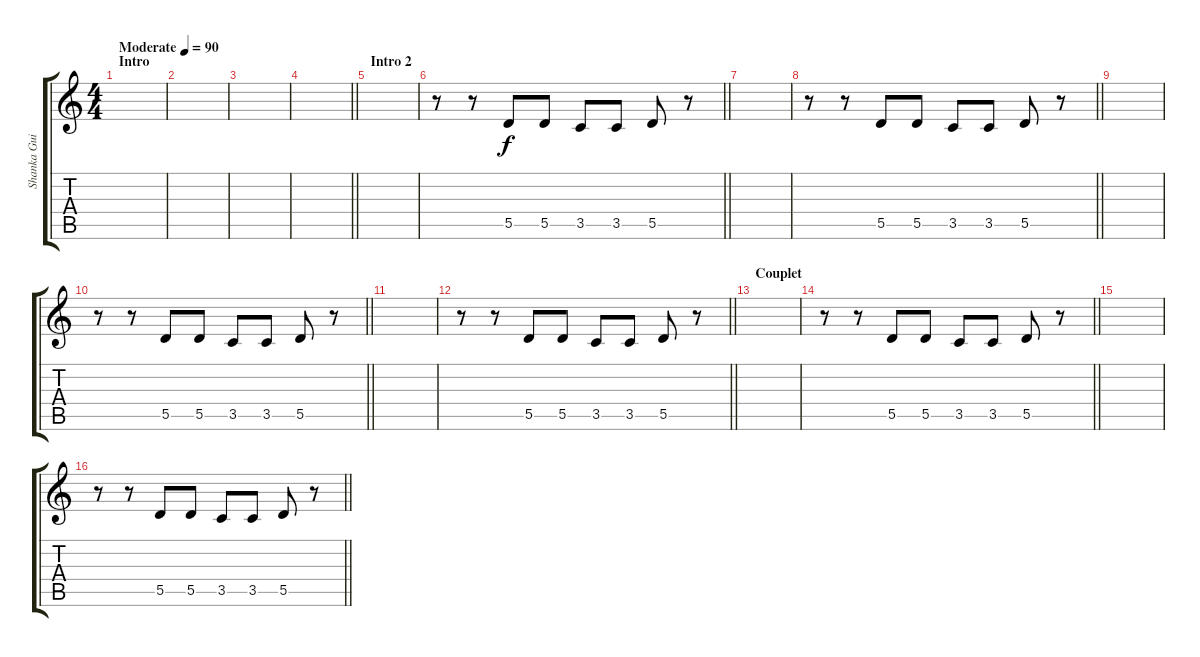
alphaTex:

\track ("Shanka Guitare 2" "Shanka Gui") {instrument acousticguitarsteel}
\staff {score tabs}
\tuning (E4 B3 G3 D3 A2 D2) {hide}
\ts (4 4)
\section ("" "Intro")
\tempo (90 "Moderate")
\clef g2
\ks c
|
|
|
\barLineRight lightlight
|
\section ("" "Intro 2")
|
\barLineRight lightlight
r.8 r.8 5.5.8 5.5.8 3.5.8 3.5.8 5.5.8 r.8 |
|
\barLineRight lightlight
r.8 r.8 5.5.8 5.5.8 3.5.8 3.5.8 5.5.8 r.8 |
|
\barLineRight lightlight
r.8 r.8 5.5.8 5.5.8 3.5.8 3.5.8 5.5.8 r.8 |
|
\barLineRight lightlight
r.8 r.8 5.5.8 5.5.8 3.5.8 3.5.8 5.5.8 r.8 |
\section ("" "Couplet")
|
\barLineRight lightlight
r.8 r.8 5.5.8 5.5.8 3.5.8 3.5.8 5.5.8 r.8 |
|
\barLineRight lightlight
r.8 r.8 5.5.8 5.5.8 3.5.8 3.5.8 5.5.8 r.8
